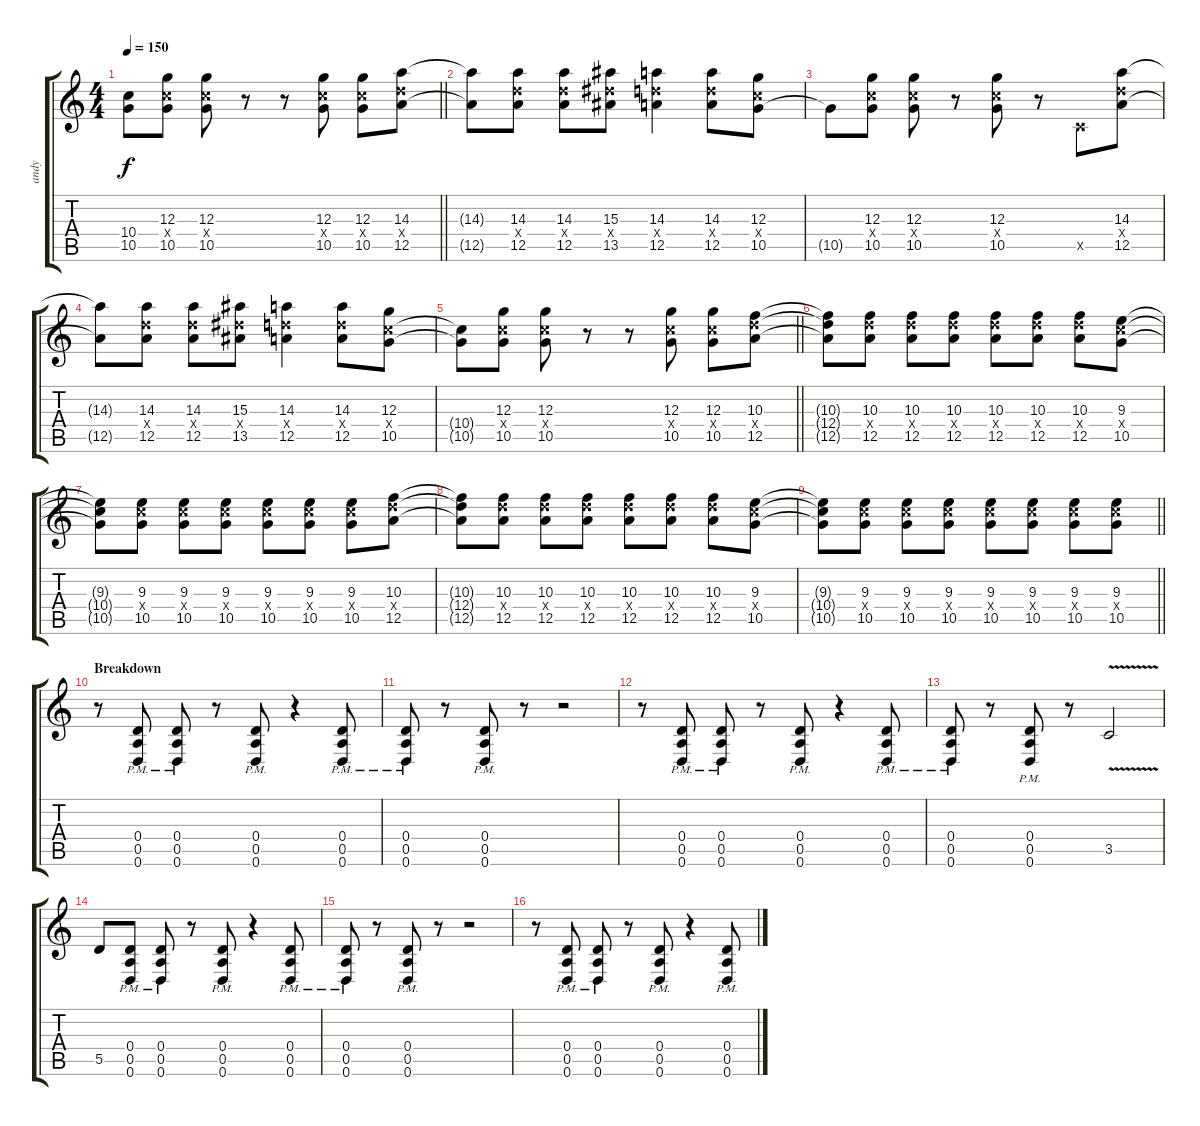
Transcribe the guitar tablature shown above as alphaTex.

\track ("andy" "andy") {instrument distortionguitar}
\staff {score tabs}
\tuning (E4 B3 G3 D3 A2 D2) {hide}
\ts (4 4)
\tempo 150
\clef g2
\barLineRight lightlight
\ks c
(10.4{t} 10.5{t}).8{dy f} (12.3 10.4{x} 10.5).8 (12.3 10.4{x} 10.5).8 r.8 r.8 (12.3 10.4{x} 10.5).8 (12.3 10.4{x} 10.5).8 (14.3 12.4{x} 12.5).8 |
(14.3{t} 12.5{t}).8 (14.3 12.4{x} 12.5).8 (14.3 12.4{x} 12.5).8 (15.3 13.4{x} 13.5).8 (14.3 12.4{x} 12.5).4 (14.3 12.4{x} 12.5).8 (12.3 10.4{x} 10.5).8 |
10.5{t}.8 (12.3 10.4{x} 10.5).8 (12.3 10.4{x} 10.5).8 r.8 (12.3 10.4{x} 10.5).8 r.8 3.5{x}.8 (14.3 12.4{x} 12.5).8 |
(14.3{t} 12.5{t}).8 (14.3 12.4{x} 12.5).8 (14.3 12.4{x} 12.5).8 (15.3 13.4{x} 13.5).8 (14.3 12.4{x} 12.5).4 (14.3 12.4{x} 12.5).8 (12.3 10.4{x} 10.5).8 |
\barLineRight lightlight
(10.4{t} 10.5{t}).8 (12.3 10.4{x} 10.5).8 (12.3 10.4{x} 10.5).8 r.8 r.8 (12.3 10.4{x} 10.5).8 (12.3 10.4{x} 10.5).8 (10.3 12.4{x} 12.5).8 |
(10.3{t} 12.4{t} 12.5{t}).8 (10.3 12.4{x} 12.5).8 (10.3 12.4{x} 12.5).8 (10.3 12.4{x} 12.5).8 (10.3 12.4{x} 12.5).8 (10.3 12.4{x} 12.5).8 (10.3 12.4{x} 12.5).8 (9.3 10.4{x} 10.5).8 |
(9.3{t} 10.4{t} 10.5{t}).8 (9.3 10.4{x} 10.5).8 (9.3 10.4{x} 10.5).8 (9.3 10.4{x} 10.5).8 (9.3 10.4{x} 10.5).8 (9.3 10.4{x} 10.5).8 (9.3 10.4{x} 10.5).8 (10.3 12.4{x} 12.5).8 |
(10.3{t} 12.4{t} 12.5{t}).8 (10.3 12.4{x} 12.5).8 (10.3 12.4{x} 12.5).8 (10.3 12.4{x} 12.5).8 (10.3 12.4{x} 12.5).8 (10.3 12.4{x} 12.5).8 (10.3 12.4{x} 12.5).8 (9.3 10.4{x} 10.5).8 |
\barLineRight lightlight
(9.3{t} 10.4{t} 10.5{t}).8 (9.3 10.4{x} 10.5).8 (9.3 10.4{x} 10.5).8 (9.3 10.4{x} 10.5).8 (9.3 10.4{x} 10.5).8 (9.3 10.4{x} 10.5).8 (9.3 10.4{x} 10.5).8 (9.3 10.4{x} 10.5).8 |
\section ("" "Breakdown")
r.8 (0.4{pm} 0.5{pm} 0.6{pm}).8 (0.4{pm} 0.5{pm} 0.6{pm}).8 r.8 (0.4{pm} 0.5{pm} 0.6{pm}).8 r.4 (0.4{pm} 0.5{pm} 0.6{pm}).8 |
(0.4{pm} 0.5{pm} 0.6{pm}).8 r.8 (0.4{pm} 0.5{pm} 0.6{pm}).8 r.8 r.2 |
r.8 (0.4{pm} 0.5{pm} 0.6{pm}).8 (0.4{pm} 0.5{pm} 0.6{pm}).8 r.8 (0.4{pm} 0.5{pm} 0.6{pm}).8 r.4 (0.4{pm} 0.5{pm} 0.6{pm}).8 |
(0.4{pm} 0.5{pm} 0.6{pm}).8 r.8 (0.4{pm} 0.5{pm} 0.6{pm}).8 r.8 3.5{v}.2 |
5.5.8 (0.4{pm} 0.5{pm} 0.6{pm}).8 (0.4{pm} 0.5{pm} 0.6{pm}).8 r.8 (0.4{pm} 0.5{pm} 0.6{pm}).8 r.4 (0.4{pm} 0.5{pm} 0.6{pm}).8 |
(0.4{pm} 0.5{pm} 0.6{pm}).8 r.8 (0.4{pm} 0.5{pm} 0.6{pm}).8 r.8 r.2 |
r.8 (0.4{pm} 0.5{pm} 0.6{pm}).8 (0.4{pm} 0.5{pm} 0.6{pm}).8 r.8 (0.4{pm} 0.5{pm} 0.6{pm}).8 r.4 (0.4{pm} 0.5{pm} 0.6{pm}).8
